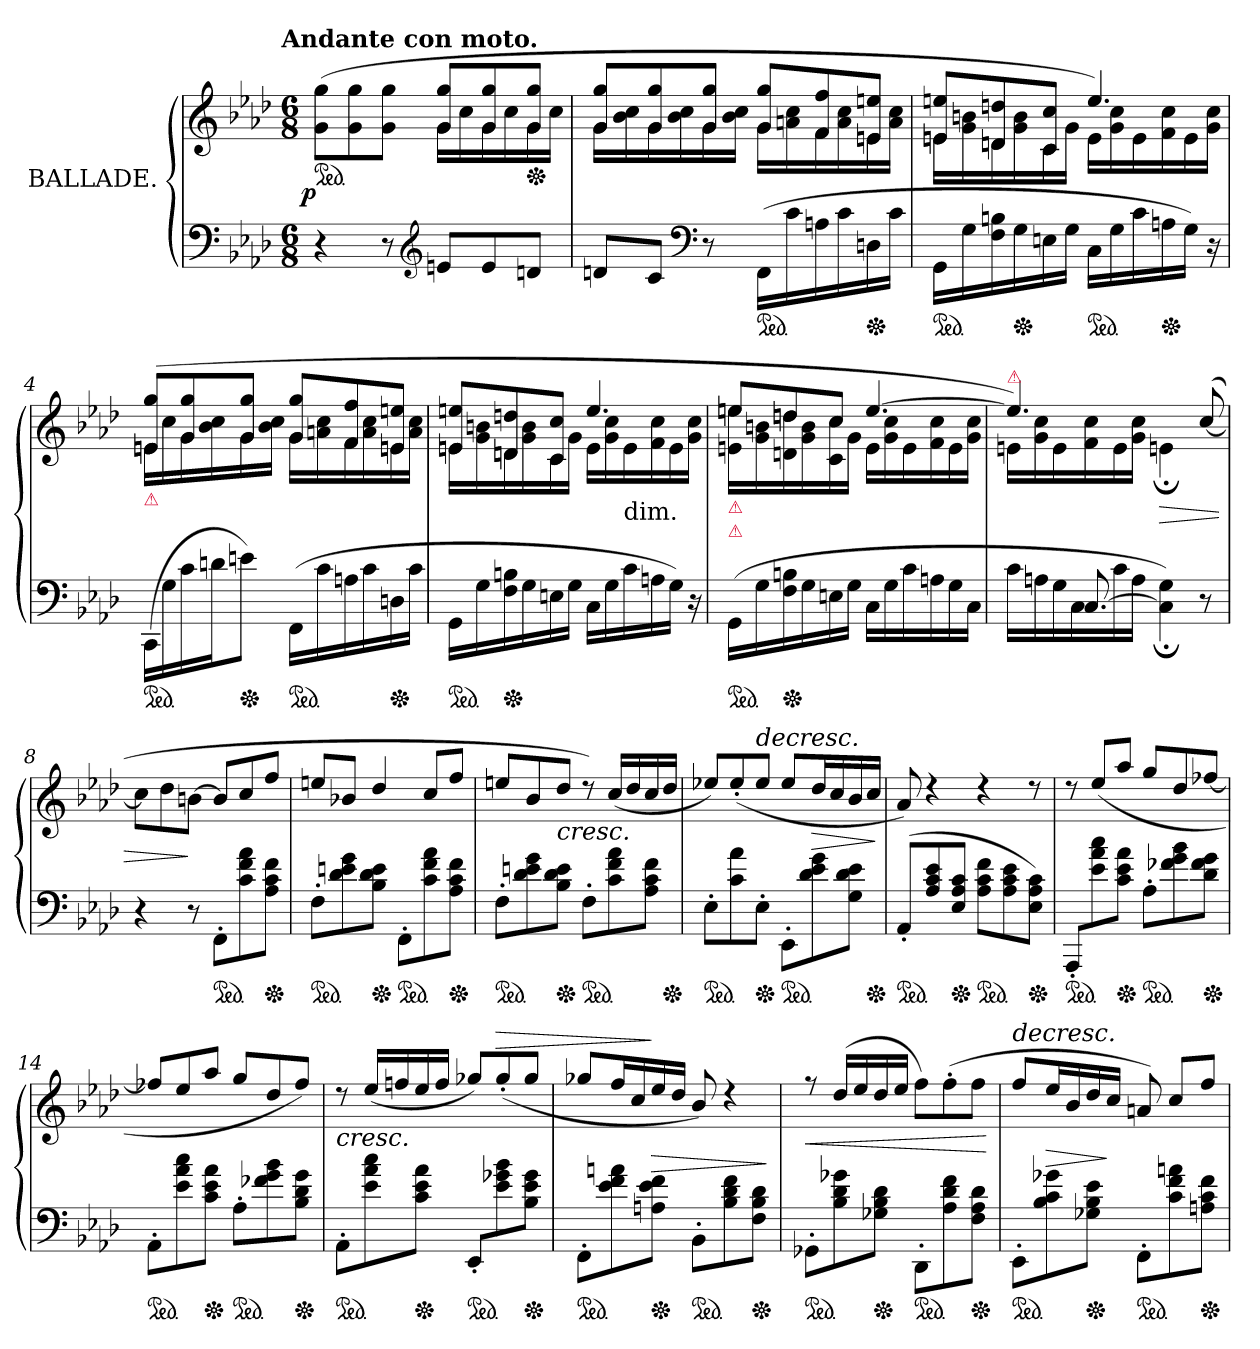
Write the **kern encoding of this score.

**kern	**kern	**dynam
*part1	*part1	*part1
*staff2	*staff1	*staff1/2
*I"BALLADE.	*	*
*clefF4	*clefG2	*
*k[b-e-a-d-]	*k[b-e-a-d-]	*
*f:	*f:	*
!!LO:TX:omd:t=Andante con moto.
*M6/8	*M6/8	*
*MM72	*MM72	*
=1	=1	=1
*	*^	*
!	!	!	!LO:DY:rj
*	*ped	*	*
4r	(>8g 8ggL	4.ryy	p
.	8g 8gg	.	.
8r	8g 8ggJ	.	.
*clefG2	*	*	*
8enL	8g/ 8gg/L	16g\LL	.
.	.	16cc\	.
8e/	8g/ 8gg/	16g\	.
.	.	16cc\	.
*	*Xped	*	*
8dn/J	8g/ 8gg/J	16g\	.
.	.	16cc\JJ	.
=2	=2	=2	=2
8dn/L	8g/ 8gg/L	16g\LL	.
.	.	16b-\ 16cc\	.
8c/J	8g/ 8gg/	16g\	.
.	.	16b-\ 16cc\	.
*clefF4	*	*	*
8r	8g/ 8gg/J	16g\	.
.	.	16b-\ 16cc\JJ	.
*ped	*	*	*
(>16FF\LL	8g 8ggL	16g\LL	.
16c\	.	16an\ 16cc\	.
16An\	8f 8ff	16f	.
16c\	.	16a\ 16cc\	.
*Xped	*	*	*
16Dn\	8en 8eenJ	16en	.
16c\JJ	.	16a\ 16cc\JJ	.
=3	=3	=3	=3
*ped	*	*	*
16GG\LL	8en 8eenL	16enLL	.
16G	.	16g 16bn	.
16F\ 16Bn\	8dn 8ddn	16dn	.
*Xped	*	*	*
16G	.	16g 16b	.
16En\	8c 8ccJ	16c	.
16G\JJ	.	16gJJ	.
*ped	*	*	*
16C\LL	4.ee)	16eLL	.
16G	.	16g 16cc	.
16c\	.	16e	.
*Xped	*	*	*
16An\	.	16f 16cc	.
16GJJ)	.	16e	.
16r	.	16g 16ccJJ	.
=4	=4	=4	=4
!	!LO:TX:b:color=crimson:t=⚠	!	!
*ped	*	*	*
(>16CCLL	(>8en 8ggL	16en\LL	.
16G	.	16cc\	.
16c	8g 8gg	16g\	.
16dnJ	.	16b-\ 16cc\	.
*Xped	*	*	*
8enJ)	8g 8ggJ	16g\	.
.	.	16b-\ 16cc\JJ	.
*ped	*	*	*
(>16FFLL	8g 8ggL	16g\LL	.
16c	.	16an\ 16cc\	.
16An	8f 8ff	16f\	.
16c	.	16a\ 16cc\	.
*Xped	*	*	*
16Dn	8en 8eenJ	16en\	.
16cJJ	.	16a\ 16cc\JJ	.
=5	=5	=5	=5
*ped	*	*	*
16GGLL	8en 8eenL	16enLL	.
16G	.	16g 16bn	.
*Xped	*	*	*
16F 16Bn	8dn 8ddn	16dn	.
16G	.	16g 16b	.
16En	8c 8ccJ	16c	.
16GJJ	.	16gJJ	.
16CLL	4.ee	16eLL	.
16G	.	16g 16cc	.
!	!	!LO:TX:c:t=dim.	!
16c	.	16e	.
16An	.	16f 16cc	.
16GJJ)	.	16e	.
16r	.	16g 16ccJJ	.
=6	=6	=6	=6
!	!LO:TX:b:i:color=crimson:t=⚠	!	!
!	!LO:TX:b:color=crimson:t=⚠	!	!
*ped	*	*	*
(>16GGLL	8eenL	16en 16eenLL	.
16G	.	16g 16bn	.
*Xped	*	*	*
16F 16Bn	8ddn	16dn 16ddn	.
16G	.	16g 16b	.
16En	8ccJ	16c 16cc	.
16GJJ	.	16gJJ	.
16CLL	[4.ee	16eLL	.
16G	.	16g 16cc	.
16c	.	16e	.
16An	.	16f 16cc	.
16G	.	16e	.
16CJJ	.	16g 16ccJJ	.
=7	=7	=7	=7
*^	*	*	*
!	!	!LO:TX:a:color=crimson:t=⚠	!	!
8.ryy	16cLL	4.een]	16enLL)	.
.	16An	.	16g 16cc	.
.	16G	.	16e	.
[8.C	16C	.	16f 16cc	.
.	16c	.	16e	.
.	16AJJ	.	16g 16ccJJ	.
4.ryy	4C];< 4G;<)	4ryy	4en;<\	>
.	8r	(>[8cc/	8ryy	.
=8	=8	=8	=8	=8
!LO:TX:a:i:t=m.v.	!	!	!	!
*v	*v	*	*	*
*	*v	*v	*
4r	8cc\L]	.
.	8dd-\	.
8r	[8bn\J	]
!LO:TX:a:color=crimson:t=⚠	!	!
*ped	*	*
8FF'</L	8b/L]	.
8c\ 8f\ 8a-\	8cc	.
*Xped	*	*
8A-\ 8c\ 8f\J	8ffJ	.
=9	=9	=9
!LO:TX:a:color=crimson:t=⚠	!	!
*ped	*	*
8F'</L	8een/L	.
8d-\ 8en\ 8g\	8b-XJ	.
*Xped	*	*
8B-\ 8d-\ 8e\J	4dd-/	.
!LO:TX:a:color=crimson:t=⚠	!	!
*ped	*	*
8FF'</L	.	.
8c\ 8f\ 8a-\	8cc/L	.
*Xped	*	*
8A-\ 8c\ 8f\J	8ffJ	.
=10	=10	=10
!LO:TX:a:color=crimson:t=⚠	!	!
*ped	*	*
8F'</L	8een/L	.
8d-\ 8en\ 8g\	8b-	.
*Xped	*	*
8B-\ 8d-\ 8e\J	8dd-J	<
!LO:TX:a:color=crimson:t=⚠	!	!
*ped	*	*
8F'</L	8rdd)	.
8c\ 8f\ 8a-\	(>16cc/LL	.
.	16dd-	.
8A-\ 8c\ 8f\J	16cc	.
*Xped	*	*
.	16dd-JJ	.
=11	=11	=11
*ped	*	*
8E-'>L	8ee-XL)	.
8c\ 8a-\	(>8ee-'>/	.
!	!	!LO:HP:a
*Xped	*	*
8E-'>J	8ee-J	>
!LO:TX:a:color=crimson:t=⚠	!	!
*ped	*	*
8EE-'</L	8ee-L	[
8d-\ 8e-\ 8g\	16dd-/L	>
.	16cc	.
8G\ 8d-\ 8e-\J	16b-	.
*Xped	*	*
.	16ccJJ	.
.	.	]
=12	=12	=12
!LO:TX:a:color=crimson:t=⚠	!	!
*ped	*	*
(>8AA-'</L	8a-)	.
8A-\ 8c\ 8e-\	4rdd	.
*Xped	*	*
8E-/ 8A-/ 8c/J	.	.
!LO:TX:a:color=crimson:t=⚠	!	!
*ped	*	*
8A-\ 8c\ 8f\L	4rdd	.
8A-\ 8c\ 8e-\	.	.
*Xped	*	*
8E-/ 8A-/ 8c/J)	8rdd	]
=13	=13	=13
!LO:TX:a:color=crimson:t=⚠	!	!
*ped	*	*
8AAA-'</L	8rdd	.
8e-\ 8a-\ 8cc\	(>8ee-/L	.
*Xped	*	*
8c\ 8e-\ 8a-\J	8aa-/J	.
!LO:TX:a:color=crimson:t=⚠	!	!
*ped	*	*
8A-'</L	8gg/L	.
8f-X\ 8g\ 8b-\	8dd-	.
*Xped	*	*
8d-\ 8f-\ 8g\J	[8ff-XJ	.
=14	=14	=14
!LO:TX:a:color=crimson:t=⚠	!	!
*ped	*	*
8AA-'</L	8ff-X/L]	.
8e-\ 8a-\ 8cc\	8ee-	.
*Xped	*	*
8c\ 8e-\ 8a-\J	8aa-J	.
!LO:TX:a:color=crimson:t=⚠	!	!
*ped	*	*
8A-'</L	8gg/L	.
8f-X\ 8g\ 8b-\	8dd-	.
*Xped	*	*
8B-\ 8d-\ 8g\J	8ff-J)	.
=15	=15	=15
!LO:TX:a:color=crimson:t=⚠	!	!
*ped	*	*
8AA-'</L	8rdd	<
8e-\ 8a-\ 8cc\	(>16ee-/LL	.
.	16ffn	.
*Xped	*	*
8c\ 8e-\ 8a-\J	16ee-	.
.	16ffJJ	.
!LO:TX:a:color=crimson:t=⚠	!	!
*ped	*	*
8EE-'</L	8gg-X/L)	.
!	!	!LO:HP:a
8e-\ 8g-X\ 8b-\	(>8gg-'>	>
*Xped	*	*
8B-\ 8e-\ 8g-\J	8gg-J	.
=16	=16	=16
!LO:TX:a:color=crimson:t=⚠	!	!
*ped	*	*
8FF'</L	8gg-X/L	.
8e-\ 8f\ 8an\	16ffL	[
.	16cc	.
*Xped	*	*
8An\ 8e-\ 8f\J	16ee-	] >
.	16dd-JJ	.
!LO:TX:a:color=crimson:t=⚠	!	!
*ped	*	*
8BB-'</L	8b-/)	.
8B-\ 8d-\ 8f\	4rdd	.
*Xped	*	*
8F\ 8B-\ 8d-\J	.	.
.	.	]
=17	=17	=17
!LO:TX:a:color=crimson:t=⚠	!	!
*ped	*	*
8GG-X'</L	8rff	<
8B-\ 8d-\ 8g-X\	(>16dd-/LL	.
.	16ee-	.
*Xped	*	*
8G-X\ 8B-\ 8d-\J	16dd-	.
.	16ee-JJ	.
!LO:TX:a:color=crimson:t=⚠	!	!
*ped	*	*
8DD-'</L	8ff\L)	.
8A-\ 8d-\ 8f\	(>8ff'>	.
*Xped	*	*
8F\ 8A-\ 8d-\J	8ffJ	.
.	.	[
=18	=18	=18
!LO:TX:a:color=crimson:t=⚠	!	!
!	!	!LO:HP:a
*ped	*	*
8EE-'</L	8ff/L	>
8B-\ 8c\ 8g-X\	16ee-/L	>
.	16b-/	.
*Xped	*	*
8G-X\ 8B-\ 8e-\J	16dd-/	.
.	16cc/JJ	]
!LO:TX:a:color=crimson:t=⚠	!	!
*ped	*	*
8FF'</L	8an)	.
8c\ 8f\ 8an\	8cc/L	]
*Xped	*	*
8An\ 8c\ 8f\J	8ffJ	.
=	=	=
*-	*-	*-
